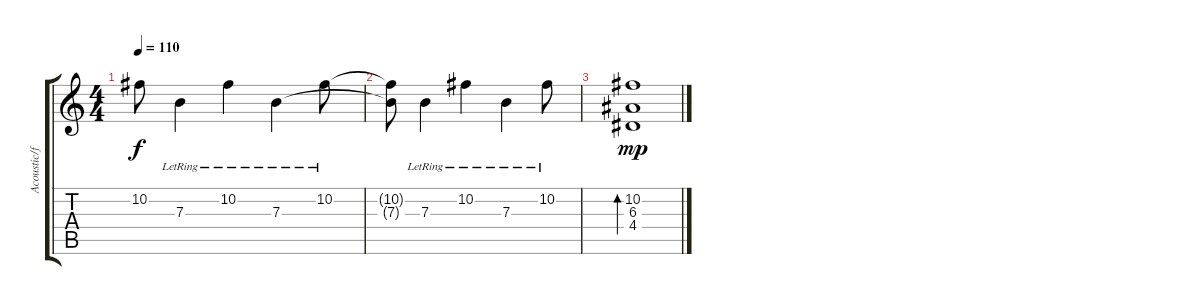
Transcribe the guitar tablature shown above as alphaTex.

\track ("Acoustic/fills" "Acoustic/f") {instrument acousticguitarsteel}
\staff {score tabs}
\tuning (Db4 Ab3 E3 B2 Gb2 B1) {hide}
\ts (4 4)
\tempo 110
\clef g2
\ks c
10.2{t}.8{dy f} 7.3{lr}.4 10.2{lr}.4 7.3{lr}.4 10.2{lr}.8 |
(10.2{t} 7.3{t}).8 7.3{lr}.4 10.2{lr}.4 7.3{lr}.4 10.2{lr}.8 |
(10.2 6.3 4.4).1{bd 240 dy mp}
